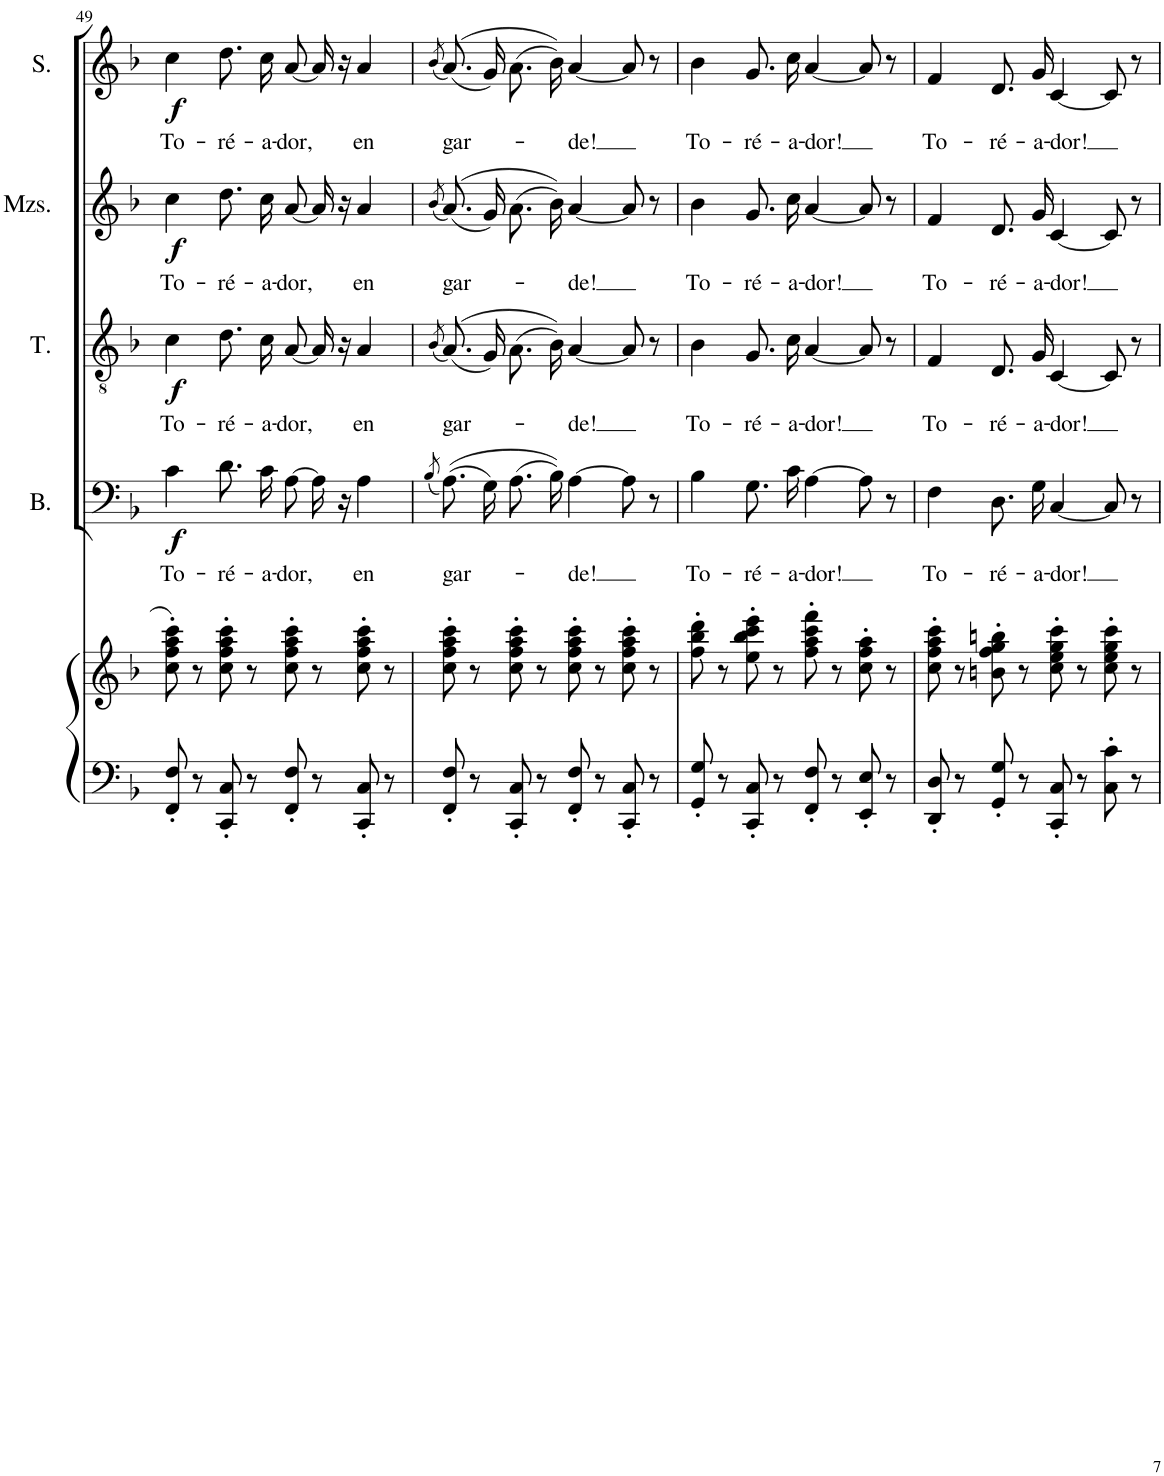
**kern	**kern	**kern	**text	**dynam	**kern	**text	**dynam	**kern	**text	**dynam	**kern	**text	**dynam
*part5	*part5	*part4	*part4	*part4	*part3	*part3	*part3	*part2	*part2	*part2	*part1	*part1	*part1
*staff6	*staff5	*staff4	*staff4	*staff4	*staff3	*staff3	*staff3	*staff2	*staff2	*staff2	*staff1	*staff1	*staff1
*I"Piano	*	*I"Bass	*	*	*I"Tenor	*	*	*I"Mezzo-soprano	*	*	*I"Soprano	*	*
*I'Pno	*	*I'B.	*	*	*I'T.	*	*	*I'Mzs.	*	*	*I'S.	*	*
!!LO:PB:g=z
*clefF4	*clefG2	*clefF4	*	*	*clefGv2	*	*	*clefG2	*	*	*clefG2	*	*
*k[b-]	*k[b-]	*k[b-]	*	*	*k[b-]	*	*	*k[b-]	*	*	*k[b-]	*	*
*M4/4	*M4/4	*M4/4	*	*	*M4/4	*	*	*M4/4	*	*	*M4/4	*	*
*met(c)	*met(c)	*met(c)	*	*	*met(c)	*	*	*met(c)	*	*	*met(c)	*	*
=49	=49	=49	=49	=49	=49	=49	=49	=49	=49	=49	=49	=49	=49
!	!	!	!LO:LY:b	!LO:DY:b	!	!LO:LY:b	!LO:DY:b	!	!LO:LY:b	!LO:DY:b	!	!LO:LY:b	!LO:DY:b
8FF/' 8F/'	8cc\' 8ff\' 8aa\' 8ccc\'	4c\	To-	f	4c\	To-	f	4cc\	To-	f	4cc\	To-	f
8r	8r	.	.	.	.	.	.	.	.	.	.	.	.
!	!	!	!LO:LY:b	!	!	!LO:LY:b	!	!	!LO:LY:b	!	!	!LO:LY:b	!
8CC/' 8C/'	8cc\' 8ff\' 8aa\' 8ccc\'	8.d\L	-ré-	.	8.d\L	-ré-	.	8.dd\L	-ré-	.	8.dd\L	-ré-	.
8r	8r	.	.	.	.	.	.	.	.	.	.	.	.
!	!	!	!LO:LY:b	!	!	!LO:LY:b	!	!	!LO:LY:b	!	!	!LO:LY:b	!
.	.	16c\Jk	-a-	.	16c\Jk	-a-	.	16cc\Jk	-a-	.	16cc\Jk	-a-	.
!	!	!	!LO:LY:b	!	!	!LO:LY:b	!	!	!LO:LY:b	!	!	!LO:LY:b	!
8FF/' 8F/'	8cc\' 8ff\' 8aa\' 8ccc\'	[8A\L	-dor,	.	[8A/L	-dor,	.	[8a/L	-dor,	.	[8a/L	-dor,	.
8r	8r	16A\Jk]	.	.	16A/Jk]	.	.	16a/Jk]	.	.	16a/Jk]	.	.
.	.	16r	.	.	16r	.	.	16r	.	.	16r	.	.
!	!	!	!LO:LY:b	!	!	!LO:LY:b	!	!	!LO:LY:b	!	!	!LO:LY:b	!
8CC/' 8C/'	8cc\' 8ff\' 8aa\' 8ccc\'	4A\	en	.	4A/	en	.	4a/	en	.	4a/	en	.
8r	8r	.	.	.	.	.	.	.	.	.	.	.	.
=50	=50	=50	=50	=50	=50	=50	=50	=50	=50	=50	=50	=50	=50
.	.	(8qB-/	.	.	(8qB-/	.	.	(8qb-/	.	.	(8qb-/	.	.
!	!	!	!LO:LY:b	!	!	!LO:LY:b	!	!	!LO:LY:b	!	!	!LO:LY:b	!
8FF/' 8F/'	8cc\' 8ff\' 8aa\' 8ccc\'	((8.A\L)	gar-	.	((8.A/L)	gar-	.	((8.a/L)	gar-	.	((8.a/L)	gar-	.
8r	8r	.	.	.	.	.	.	.	.	.	.	.	.
.	.	16G\Jk)	.	.	16G/Jk)	.	.	16g/Jk)	.	.	16g/Jk)	.	.
8CC/' 8C/'	8cc\' 8ff\' 8aa\' 8ccc\'	(8.A\L	.	.	(8.A\L	.	.	(8.a\L	.	.	(8.a\L	.	.
8r	8r	.	.	.	.	.	.	.	.	.	.	.	.
.	.	16B-\Jk))	.	.	16B-\Jk))	.	.	16b-\Jk))	.	.	16b-\Jk))	.	.
!	!	!	!LO:LY:b	!	!	!LO:LY:b	!	!	!LO:LY:b	!	!	!LO:LY:b	!
8FF/' 8F/'	8cc\' 8ff\' 8aa\' 8ccc\'	[4A\	-de!	.	[4A/	-de!	.	[4a/	-de!	.	[4a/	-de!	.
8r	8r	.	.	.	.	.	.	.	.	.	.	.	.
8CC/' 8C/'	8cc\' 8ff\' 8aa\' 8ccc\'	8A\]	.	.	8A/]	.	.	8a/]	.	.	8a/]	.	.
8r	8r	8r	.	.	8r	.	.	8r	.	.	8r	.	.
=51	=51	=51	=51	=51	=51	=51	=51	=51	=51	=51	=51	=51	=51
!	!	!	!LO:LY:b	!	!	!LO:LY:b	!	!	!LO:LY:b	!	!	!LO:LY:b	!
8GG/' 8G/'	8ff\' 8bb-\' 8ddd\'	4B-\	To-	.	4B-\	To-	.	4b-\	To-	.	4b-\	To-	.
8r	8r	.	.	.	.	.	.	.	.	.	.	.	.
!	!	!	!LO:LY:b	!	!	!LO:LY:b	!	!	!LO:LY:b	!	!	!LO:LY:b	!
8CC/' 8C/'	8ee\' 8bb-\' 8ccc\' 8eee\'	8.G\L	-ré-	.	8.G/L	-ré-	.	8.g/L	-ré-	.	8.g/L	-ré-	.
8r	8r	.	.	.	.	.	.	.	.	.	.	.	.
!	!	!	!LO:LY:b	!	!	!LO:LY:b	!	!	!LO:LY:b	!	!	!LO:LY:b	!
.	.	16c\Jk	-a-	.	16c/Jk	-a-	.	16cc/Jk	-a-	.	16cc/Jk	-a-	.
!	!	!	!LO:LY:b	!	!	!LO:LY:b	!	!	!LO:LY:b	!	!	!LO:LY:b	!
8FF/' 8F/'	8ff\' 8aa\' 8ccc\' 8fff\'	[4A\	-dor!	.	[4A/	-dor!	.	[4a/	-dor!	.	[4a/	-dor!	.
8r	8r	.	.	.	.	.	.	.	.	.	.	.	.
8EE/' 8E/'	8cc\' 8ff\' 8aa\'	8A\]	.	.	8A/]	.	.	8a/]	.	.	8a/]	.	.
8r	8r	8r	.	.	8r	.	.	8r	.	.	8r	.	.
=52	=52	=52	=52	=52	=52	=52	=52	=52	=52	=52	=52	=52	=52
!	!	!	!LO:LY:b	!	!	!LO:LY:b	!	!	!LO:LY:b	!	!	!LO:LY:b	!
8DD/' 8D/'	8cc\' 8ff\' 8aa\' 8ccc\'	4F\	To-	.	4F/	To-	.	4f/	To-	.	4f/	To-	.
8r	8r	.	.	.	.	.	.	.	.	.	.	.	.
!	!	!	!LO:LY:b	!	!	!LO:LY:b	!	!	!LO:LY:b	!	!	!LO:LY:b	!
8GG/' 8G/'	8bn\' 8ff\' 8gg\' 8bbn\'	8.D\L	-ré-	.	8.D/L	-ré-	.	8.d/L	-ré-	.	8.d/L	-ré-	.
8r	8r	.	.	.	.	.	.	.	.	.	.	.	.
!	!	!	!LO:LY:b	!	!	!LO:LY:b	!	!	!LO:LY:b	!	!	!LO:LY:b	!
.	.	16G\Jk	-a-	.	16G/Jk	-a-	.	16g/Jk	-a-	.	16g/Jk	-a-	.
!	!	!	!LO:LY:b	!	!	!LO:LY:b	!	!	!LO:LY:b	!	!	!LO:LY:b	!
8CC/' 8C/'	8cc\' 8ee\' 8gg\' 8ccc\'	[4C/	-dor!	.	[4C/	-dor!	.	[4c/	-dor!	.	[4c/	-dor!	.
8r	8r	.	.	.	.	.	.	.	.	.	.	.	.
8C\' 8c\'	8cc\' 8ee\' 8gg\' 8ccc\'	8C/]	.	.	8C/]	.	.	8c/]	.	.	8c/]	.	.
8r	8r	8r	.	.	8r	.	.	8r	.	.	8r	.	.
=	=	=	=	=	=	=	=	=	=	=	=	=	=
*-	*-	*-	*-	*-	*-	*-	*-	*-	*-	*-	*-	*-	*-
